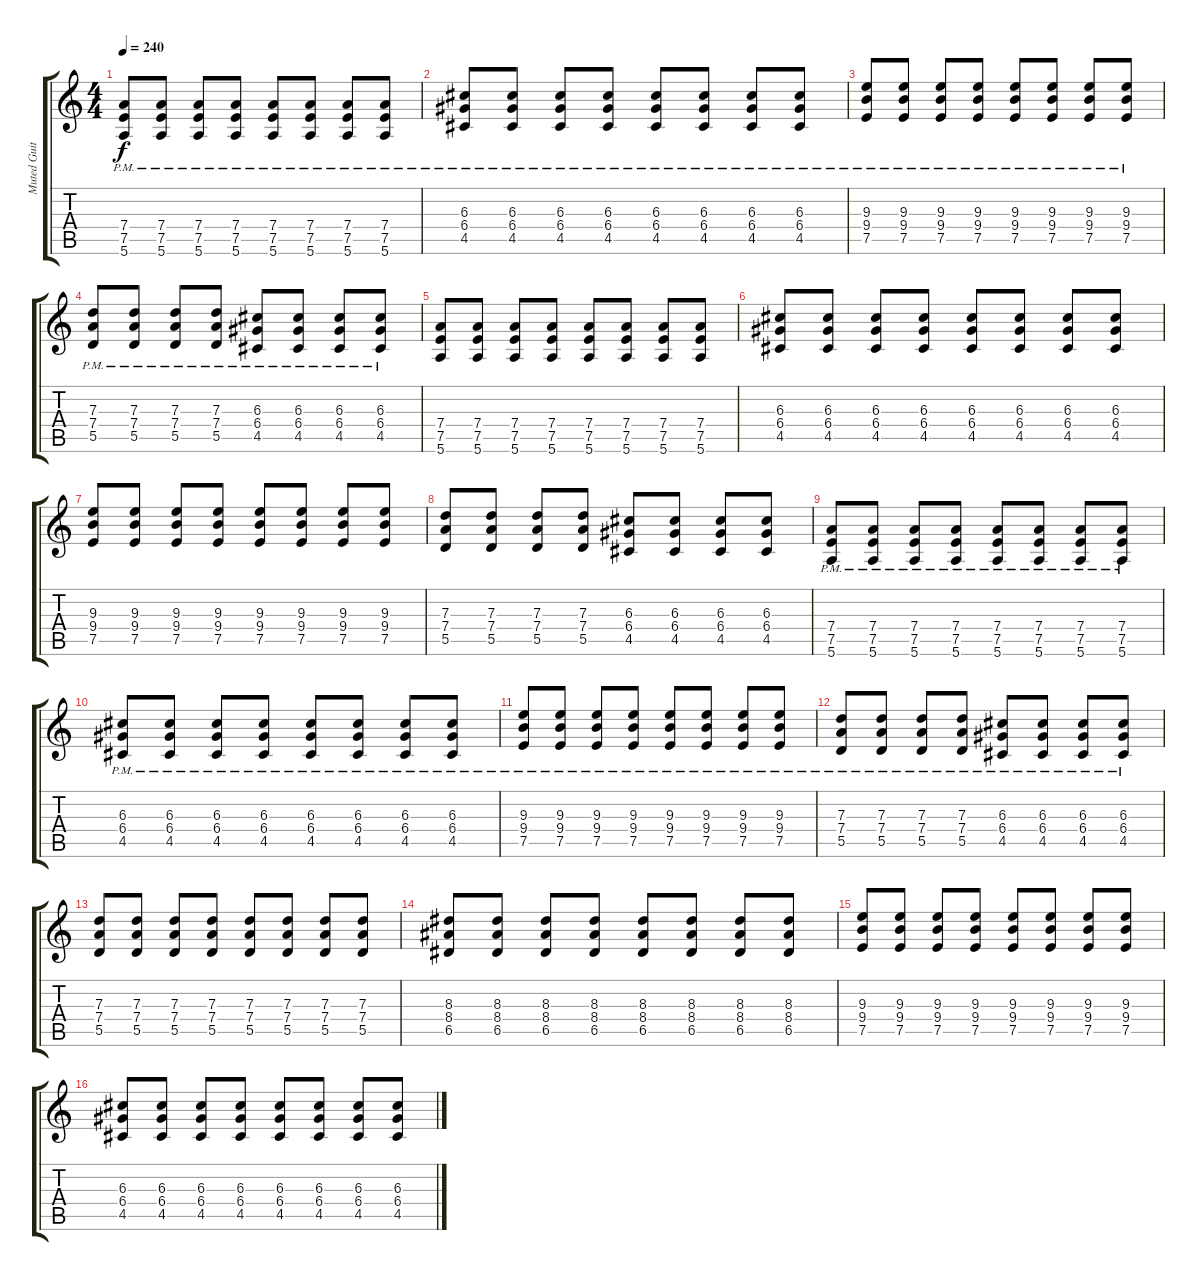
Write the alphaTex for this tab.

\track ("Muted Guitar" "Muted Guit") {instrument electricguitarmuted}
\staff {score tabs}
\tuning (E4 B3 G3 D3 A2 E2) {hide}
\ts (4 4)
\tempo 240
\clef g2
\ks c
(7.4{pm} 7.5 5.6).8{dy f} (7.4{pm} 7.5 5.6).8 (7.4{pm} 7.5 5.6).8 (7.4{pm} 7.5 5.6).8 (7.4{pm} 7.5 5.6).8 (7.4{pm} 7.5 5.6).8 (7.4{pm} 7.5 5.6).8 (7.4{pm} 7.5 5.6).8 |
(6.3 6.4{pm} 4.5).8 (6.3 6.4{pm} 4.5).8 (6.3 6.4{pm} 4.5).8 (6.3 6.4{pm} 4.5).8 (6.3 6.4{pm} 4.5).8 (6.3 6.4{pm} 4.5).8 (6.3 6.4{pm} 4.5).8 (6.3 6.4{pm} 4.5).8 |
(9.3 9.4{pm} 7.5).8 (9.3 9.4{pm} 7.5).8 (9.3 9.4{pm} 7.5).8 (9.3 9.4{pm} 7.5).8 (9.3 9.4{pm} 7.5).8 (9.3 9.4{pm} 7.5).8 (9.3 9.4{pm} 7.5).8 (9.3 9.4{pm} 7.5).8 |
(7.3 7.4{pm} 5.5).8 (7.3 7.4{pm} 5.5).8 (7.3 7.4{pm} 5.5).8 (7.3 7.4{pm} 5.5).8 (6.3 6.4{pm} 4.5).8 (6.3 6.4{pm} 4.5).8 (6.3 6.4{pm} 4.5).8 (6.3 6.4{pm} 4.5).8 |
(7.4 7.5 5.6).8 (7.4 7.5 5.6).8 (7.4 7.5 5.6).8 (7.4 7.5 5.6).8 (7.4 7.5 5.6).8 (7.4 7.5 5.6).8 (7.4 7.5 5.6).8 (7.4 7.5 5.6).8 |
(6.3 6.4 4.5).8 (6.3 6.4 4.5).8 (6.3 6.4 4.5).8 (6.3 6.4 4.5).8 (6.3 6.4 4.5).8 (6.3 6.4 4.5).8 (6.3 6.4 4.5).8 (6.3 6.4 4.5).8 |
(9.3 9.4 7.5).8 (9.3 9.4 7.5).8 (9.3 9.4 7.5).8 (9.3 9.4 7.5).8 (9.3 9.4 7.5).8 (9.3 9.4 7.5).8 (9.3 9.4 7.5).8 (9.3 9.4 7.5).8 |
(7.3 7.4 5.5).8 (7.3 7.4 5.5).8 (7.3 7.4 5.5).8 (7.3 7.4 5.5).8 (6.3 6.4 4.5).8 (6.3 6.4 4.5).8 (6.3 6.4 4.5).8 (6.3 6.4 4.5).8 |
(7.4{pm} 7.5 5.6).8 (7.4{pm} 7.5 5.6).8 (7.4{pm} 7.5 5.6).8 (7.4{pm} 7.5 5.6).8 (7.4{pm} 7.5 5.6).8 (7.4{pm} 7.5 5.6).8 (7.4{pm} 7.5 5.6).8 (7.4{pm} 7.5 5.6).8 |
(6.3 6.4{pm} 4.5).8 (6.3 6.4{pm} 4.5).8 (6.3 6.4{pm} 4.5).8 (6.3 6.4{pm} 4.5).8 (6.3 6.4{pm} 4.5).8 (6.3 6.4{pm} 4.5).8 (6.3 6.4{pm} 4.5).8 (6.3 6.4{pm} 4.5).8 |
(9.3 9.4{pm} 7.5).8 (9.3 9.4{pm} 7.5).8 (9.3 9.4{pm} 7.5).8 (9.3 9.4{pm} 7.5).8 (9.3 9.4{pm} 7.5).8 (9.3 9.4{pm} 7.5).8 (9.3 9.4{pm} 7.5).8 (9.3 9.4{pm} 7.5).8 |
(7.3 7.4{pm} 5.5).8 (7.3 7.4{pm} 5.5).8 (7.3 7.4{pm} 5.5).8 (7.3 7.4{pm} 5.5).8 (6.3 6.4{pm} 4.5).8 (6.3 6.4{pm} 4.5).8 (6.3 6.4{pm} 4.5).8 (6.3 6.4{pm} 4.5).8 |
(7.3 7.4 5.5).8 (7.3 7.4 5.5).8 (7.3 7.4 5.5).8 (7.3 7.4 5.5).8 (7.3 7.4 5.5).8 (7.3 7.4 5.5).8 (7.3 7.4 5.5).8 (7.3 7.4 5.5).8 |
(8.3 8.4 6.5).8 (8.3 8.4 6.5).8 (8.3 8.4 6.5).8 (8.3 8.4 6.5).8 (8.3 8.4 6.5).8 (8.3 8.4 6.5).8 (8.3 8.4 6.5).8 (8.3 8.4 6.5).8 |
(9.3 9.4 7.5).8 (9.3 9.4 7.5).8 (9.3 9.4 7.5).8 (9.3 9.4 7.5).8 (9.3 9.4 7.5).8 (9.3 9.4 7.5).8 (9.3 9.4 7.5).8 (9.3 9.4 7.5).8 |
(6.3 6.4 4.5).8 (6.3 6.4 4.5).8 (6.3 6.4 4.5).8 (6.3 6.4 4.5).8 (6.3 6.4 4.5).8 (6.3 6.4 4.5).8 (6.3 6.4 4.5).8 (6.3 6.4 4.5).8
